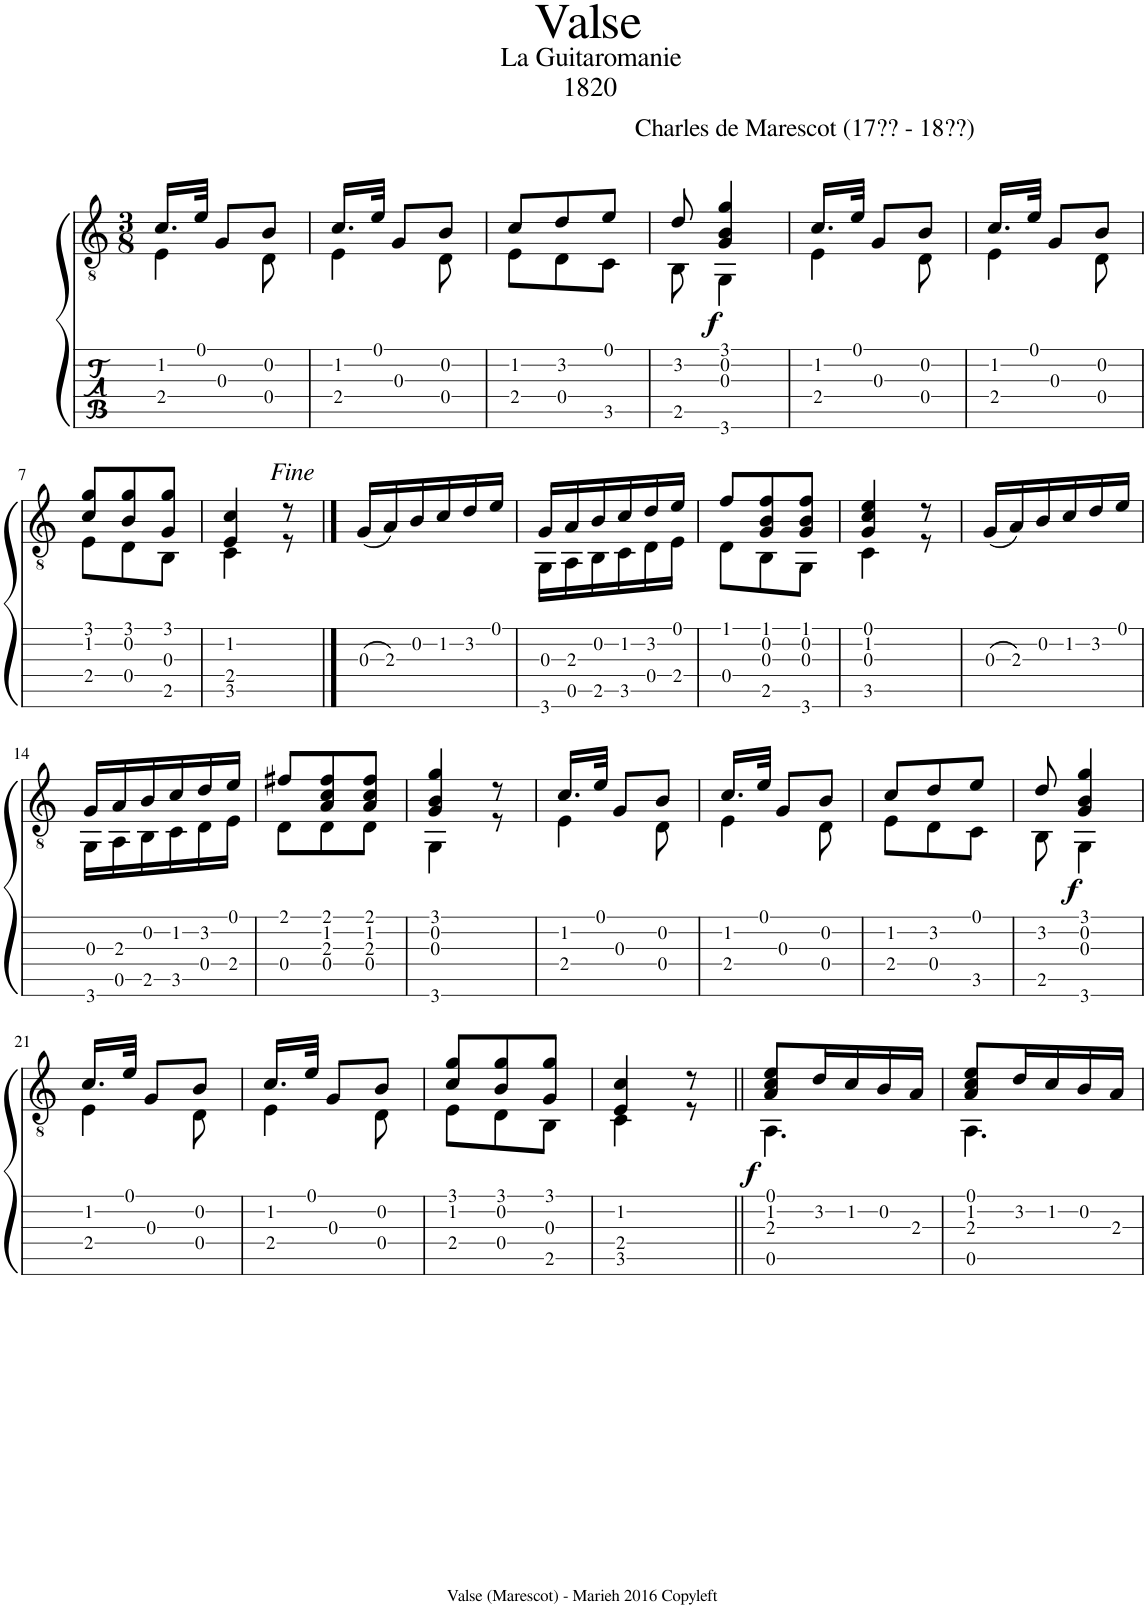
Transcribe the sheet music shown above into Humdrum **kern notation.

**kern	**kern	**dynam
*part2	*part1	*part1
*staff2	*staff1	*staff1
*I"Guitare classique [Tablature]	*I"Guitare classique	*
*stria6	*	*
*	*clefGv2	*
*k[]	*k[]	*
*M3/8	*M3/8	*
=1	=1	=1
*^	*^	*
16.cLL	4E	16.c/LL	4E\	.
32eJk	.	32e/JJk	.	.
8G	.	8G/L	.	.
8BJ	8D	8B/J	8D\	.
=2	=2	=2	=2	=2
16.cLL	4E	16.c/LL	4E\	.
32eJk	.	32e/JJk	.	.
8G	.	8G/L	.	.
8BJ	8D	8B/J	8D\	.
=3	=3	=3	=3	=3
8cL	8EL	8c/L	8E\L	.
8d	8D	8d/	8D\	.
8eJ	8CJ	8e/J	8C\J	.
=4	=4	=4	=4	=4
8d	8BB	8d/	8BB\	.
!	!	!	!	!LO:DY:b
4G 4B 4g	4GG	4G/ 4B/ 4g/	4GG\	f
=5	=5	=5	=5	=5
16.cLL	4E	16.c/LL	4E\	.
32eJk	.	32e/JJk	.	.
8G	.	8G/L	.	.
8BJ	8D	8B/J	8D\	.
=6	=6	=6	=6	=6
16.cLL	4E	16.c/LL	4E\	.
32eJk	.	32e/JJk	.	.
8G	.	8G/L	.	.
8BJ	8D	8B/J	8D\	.
!!LO:LB:g=z	!!
=7	=7	=7	=7	=7
8c\ 8g\L	8EL	8c/ 8g/L	8E\L	.
8B\ 8g\	8D	8B/ 8g/	8D\	.
8G\ 8g\J	8BBJ	8G/ 8g/J	8BB\J	.
=8	=8	=8	=8	=8
4E 4c	4C	4E/ 4c/	4C\	.
8r	8r	8r	8r	.
*v	*v	*	*	*
*	*v	*v	*
==9	==9	==9
(16GLL	(16G/LL	.
16A)	16A/)	.
16B	16B/	.
16c	16c/	.
16d	16d/	.
16eJJ	16e/JJ	.
=10	=10	=10
*^	*^	*
16GLL	16GGLL	16G/LL	16GG\LL	.
16A	16AA	16A/	16AA\	.
16B	16BB	16B/	16BB\	.
16c	16C	16c/	16C\	.
16d	16D	16d/	16D\	.
16eJJ	16EJJ	16e/JJ	16E\JJ	.
=11	=11	=11	=11	=11
8fL	8DL	8f/L	8D\L	.
8G\ 8B\ 8f\	8BB	8G/ 8B/ 8f/	8BB\	.
8G\ 8B\ 8f\J	8GGJ	8G/ 8B/ 8f/J	8GG\J	.
=12	=12	=12	=12	=12
4G 4c 4e	4C	4G/ 4c/ 4e/	4C\	.
8r	8r	8r	8r	.
*v	*v	*	*	*
*	*v	*v	*
=13	=13	=13
(16GLL	(16G/LL	.
16A)	16A/)	.
16B	16B/	.
16c	16c/	.
16d	16d/	.
16eJJ	16e/JJ	.
!!LO:LB:g=z
=14	=14	=14
*^	*^	*
16GLL	16GGLL	16G/LL	16GG\LL	.
16A	16AA	16A/	16AA\	.
16B	16BB	16B/	16BB\	.
16c	16C	16c/	16C\	.
16d	16D	16d/	16D\	.
16eJJ	16EJJ	16e/JJ	16E\JJ	.
=15	=15	=15	=15	=15
8f#XL	8DL	8f#X/L	8D\L	.
8A\ 8c\ 8f#\	8D	8A/ 8c/ 8f#/	8D\	.
8A\ 8c\ 8f#\J	8DJ	8A/ 8c/ 8f#/J	8D\J	.
=16	=16	=16	=16	=16
4G 4B 4g	4GG	4G/ 4B/ 4g/	4GG\	.
8r	8r	8r	8r	.
=17	=17	=17	=17	=17
16.cLL	4E	16.c/LL	4E\	.
32eJk	.	32e/JJk	.	.
8G	.	8G/L	.	.
8BJ	8D	8B/J	8D\	.
=18	=18	=18	=18	=18
16.cLL	4E	16.c/LL	4E\	.
32eJk	.	32e/JJk	.	.
8G	.	8G/L	.	.
8BJ	8D	8B/J	8D\	.
=19	=19	=19	=19	=19
8cL	8EL	8c/L	8E\L	.
8d	8D	8d/	8D\	.
8eJ	8CJ	8e/J	8C\J	.
=20	=20	=20	=20	=20
8d	8BB	8d/	8BB\	.
!	!	!	!	!LO:DY:b
4G 4B 4g	4GG	4G/ 4B/ 4g/	4GG\	f
!!LO:LB:g=z	!!
=21	=21	=21	=21	=21
16.cLL	4E	16.c/LL	4E\	.
32eJk	.	32e/JJk	.	.
8G	.	8G/L	.	.
8BJ	8D	8B/J	8D\	.
=22	=22	=22	=22	=22
16.cLL	4E	16.c/LL	4E\	.
32eJk	.	32e/JJk	.	.
8G	.	8G/L	.	.
8BJ	8D	8B/J	8D\	.
=23	=23	=23	=23	=23
8c\ 8g\L	8EL	8c/ 8g/L	8E\L	.
8B\ 8g\	8D	8B/ 8g/	8D\	.
8G\ 8g\J	8BBJ	8G/ 8g/J	8BB\J	.
=24	=24	=24	=24	=24
4E 4c	4C	4E/ 4c/	4C\	.
8r	8r	8r	8r	.
=25||	=25||	=25||	=25||	=25||
!	!	!	!	!LO:DY:b
8A\ 8c\ 8e\L	4.AA	8A/ 8c/ 8e/L	4.AA\	f
16dL	.	16d/L	.	.
16c	.	16c/	.	.
16B	.	16B/	.	.
16AJJ	.	16A/JJ	.	.
=26	=26	=26	=26	=26
8A\ 8c\ 8e\L	4.AA	8A/ 8c/ 8e/L	4.AA\	.
16dL	.	16d/L	.	.
16c	.	16c/	.	.
16B	.	16B/	.	.
16AJJ	.	16A/JJ	.	.
*v	*v	*	*	*
*	*v	*v	*
=	=	=
*-	*-	*-
